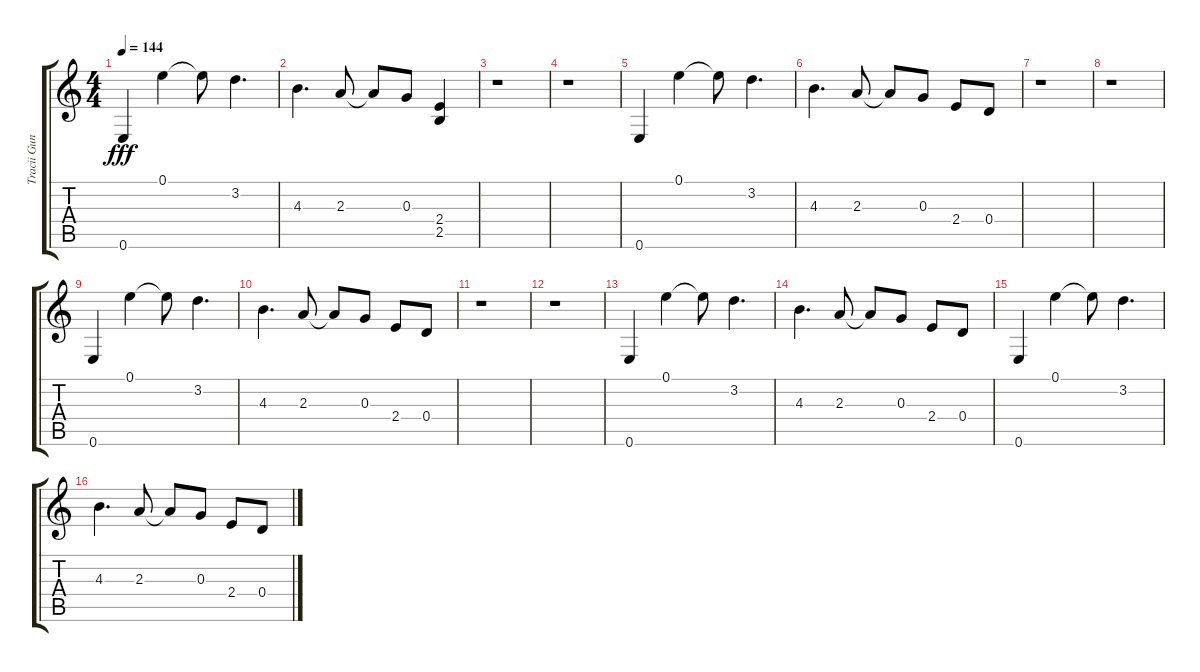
\track ("Tracii Guns - Lead Guitar" "Tracii Gun") {instrument distortionguitar}
\staff {score tabs}
\tuning (E4 B3 G3 D3 A2 E2) {hide}
\ts (4 4)
\tempo 144
\clef g2
\ks c
0.6.4{dy fff} 0.1.4 0.1{t}.8 3.2.4{d} |
4.3.4{d} 2.3.8 2.3{t}.8 0.3.8 (2.4 2.5).4 |
r.1 |
r.1 |
0.6.4 0.1.4 0.1{t}.8 3.2.4{d} |
4.3.4{d} 2.3.8 2.3{t}.8 0.3.8 2.4.8 0.4.8 |
r.1 |
r.1 |
0.6.4 0.1.4 0.1{t}.8 3.2.4{d} |
4.3.4{d} 2.3.8 2.3{t}.8 0.3.8 2.4.8 0.4.8 |
r.1 |
r.1 |
0.6.4{volume 8} 0.1.4 0.1{t}.8 3.2.4{d} |
4.3.4{d} 2.3.8 2.3{t}.8 0.3.8 2.4.8 0.4.8 |
0.6.4 0.1.4 0.1{t}.8 3.2.4{d} |
4.3.4{d} 2.3.8 2.3{t}.8 0.3.8 2.4.8 0.4.8
